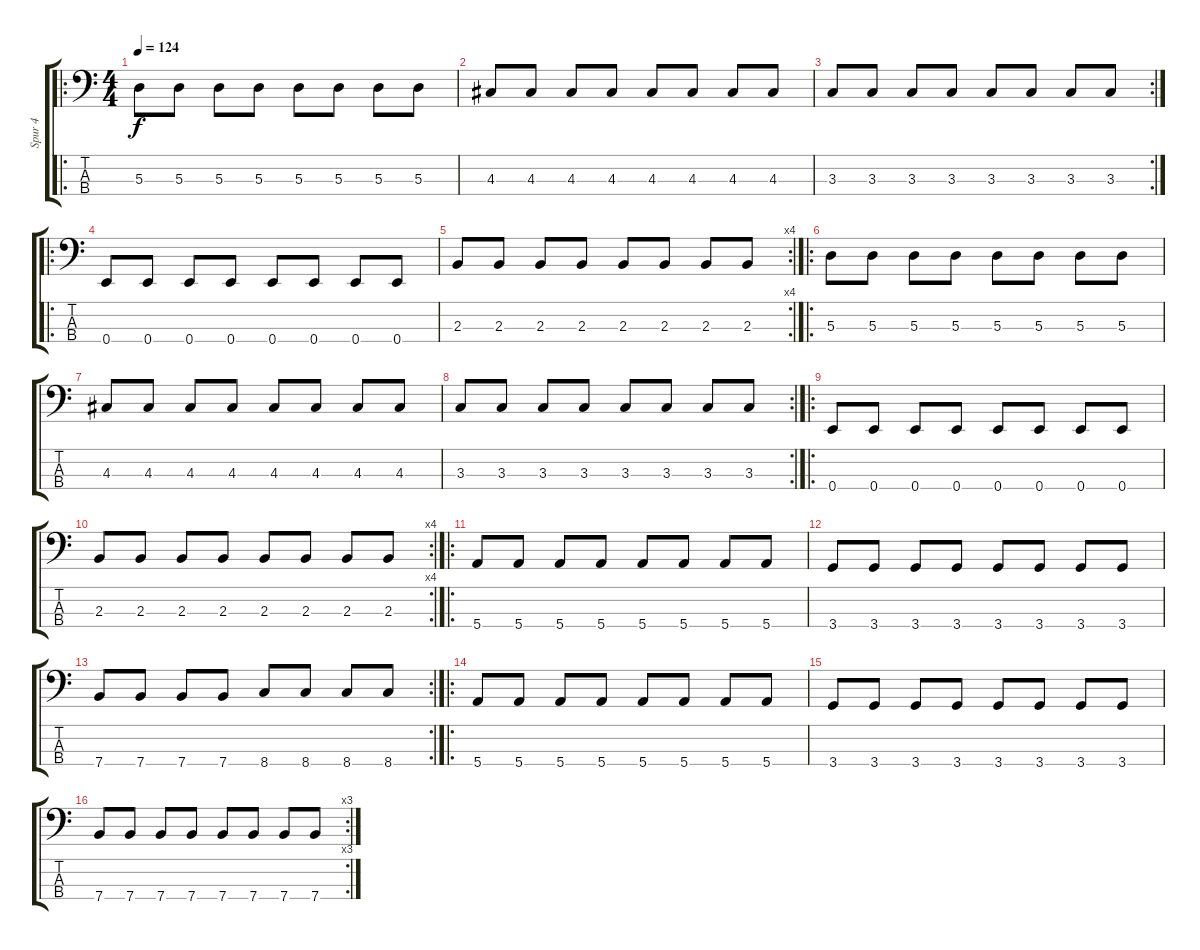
\track ("Spur 4" "Spur 4") {instrument electricbassfinger}
\staff {score tabs}
\tuning (G2 D2 A1 E1) {hide}
\ro
\ts (4 4)
\tempo 124
\clef f4
\ks c
5.3.8{dy f instrument electricbassfinger} 5.3.8 5.3.8 5.3.8 5.3.8 5.3.8 5.3.8 5.3.8 |
4.3.8 4.3.8 4.3.8 4.3.8 4.3.8 4.3.8 4.3.8 4.3.8 |
\rc 2
3.3.8 3.3.8 3.3.8 3.3.8 3.3.8 3.3.8 3.3.8 3.3.8 |
\ro
0.4.8 0.4.8 0.4.8 0.4.8 0.4.8 0.4.8 0.4.8 0.4.8 |
\rc 4
2.3.8 2.3.8 2.3.8 2.3.8 2.3.8 2.3.8 2.3.8 2.3.8 |
\ro
5.3.8 5.3.8 5.3.8 5.3.8 5.3.8 5.3.8 5.3.8 5.3.8 |
4.3.8 4.3.8 4.3.8 4.3.8 4.3.8 4.3.8 4.3.8 4.3.8 |
\rc 2
3.3.8 3.3.8 3.3.8 3.3.8 3.3.8 3.3.8 3.3.8 3.3.8 |
\ro
0.4.8 0.4.8 0.4.8 0.4.8 0.4.8 0.4.8 0.4.8 0.4.8 |
\rc 4
2.3.8 2.3.8 2.3.8 2.3.8 2.3.8 2.3.8 2.3.8 2.3.8 |
\ro
5.4.8 5.4.8 5.4.8 5.4.8 5.4.8 5.4.8 5.4.8 5.4.8 |
3.4.8 3.4.8 3.4.8 3.4.8 3.4.8 3.4.8 3.4.8 3.4.8 |
\rc 2
7.4.8 7.4.8 7.4.8 7.4.8 8.4.8 8.4.8 8.4.8 8.4.8 |
\ro
5.4.8 5.4.8 5.4.8 5.4.8 5.4.8 5.4.8 5.4.8 5.4.8 |
3.4.8 3.4.8 3.4.8 3.4.8 3.4.8 3.4.8 3.4.8 3.4.8 |
\rc 3
7.4.8 7.4.8 7.4.8 7.4.8 7.4.8 7.4.8 7.4.8 7.4.8
